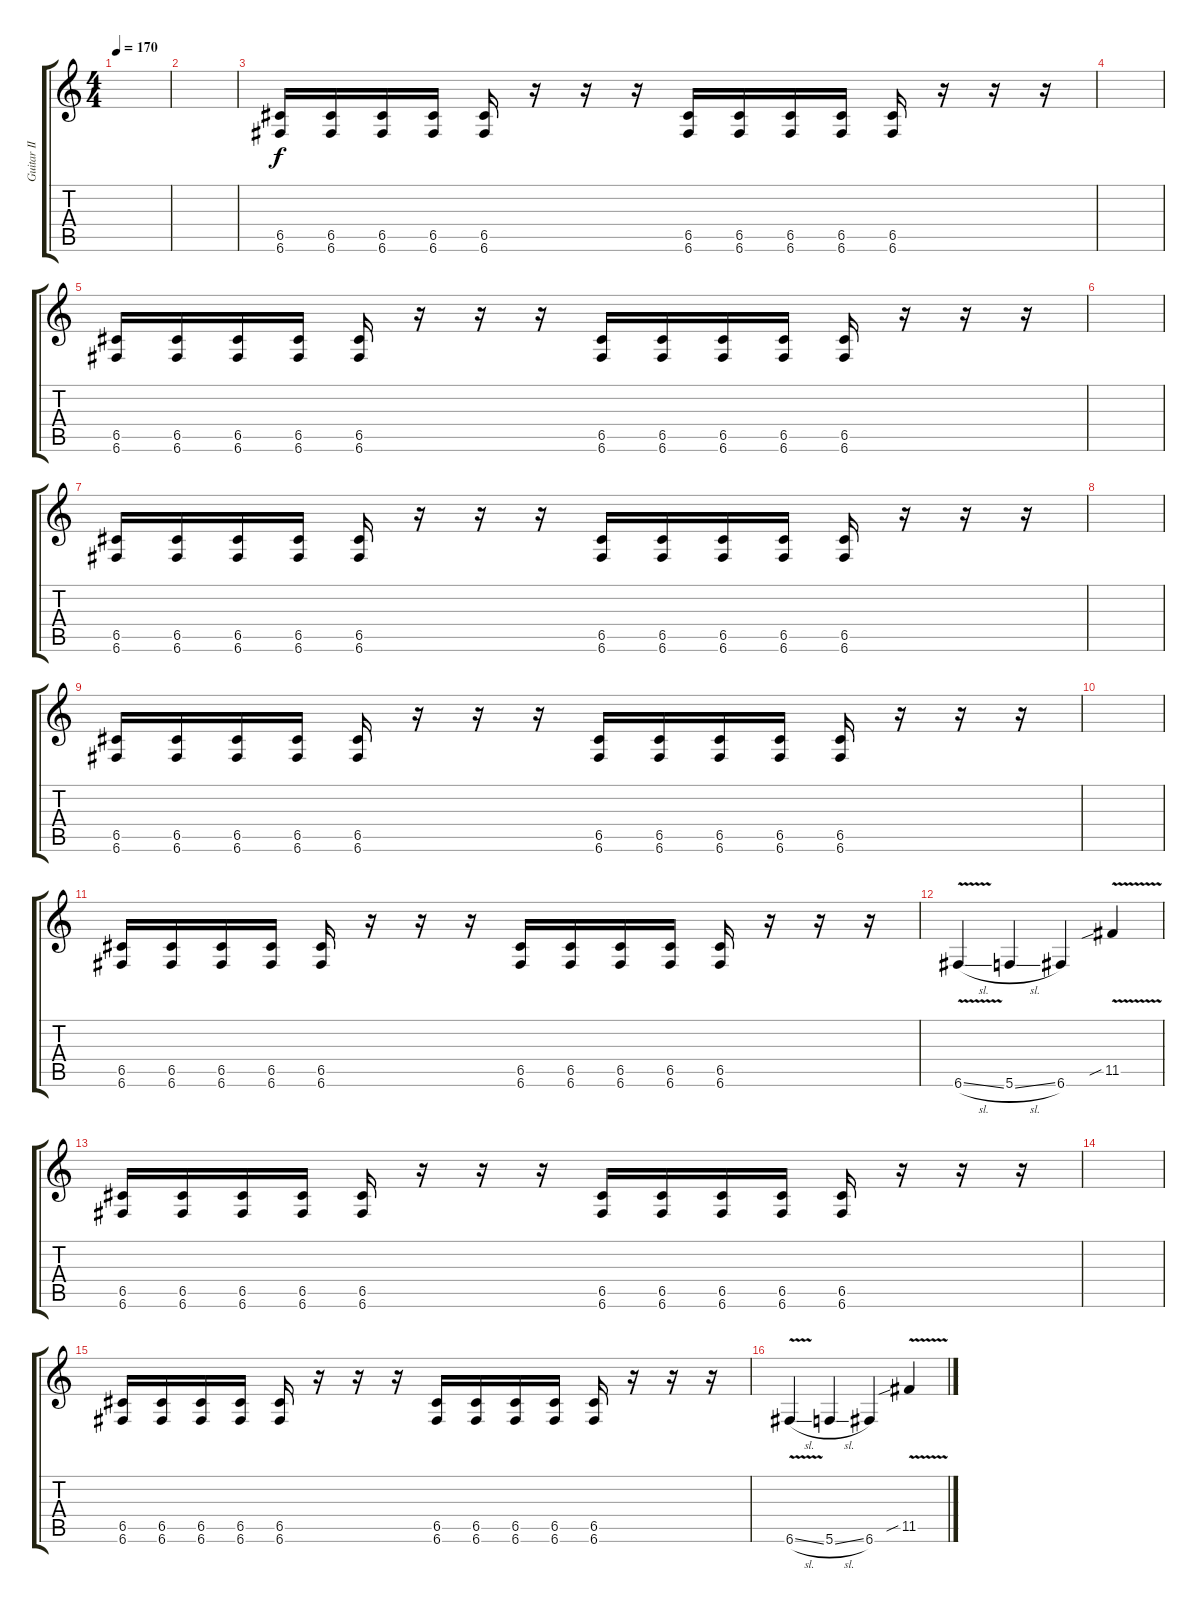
\track ("Guitar II" "Guitar II") {instrument overdrivenguitar}
\staff {score tabs}
\tuning (D4 A3 F3 C3 G2 C2) {hide}
\ts (4 4)
\tempo 170
\clef g2
\ks c
|
|
(6.5 6.6).16 (6.5 6.6).16 (6.5 6.6).16 (6.5 6.6).16 (6.5 6.6).16 r.16 r.16 r.16 (6.5 6.6).16 (6.5 6.6).16 (6.5 6.6).16 (6.5 6.6).16 (6.5 6.6).16 r.16 r.16 r.16 |
|
(6.5 6.6).16 (6.5 6.6).16 (6.5 6.6).16 (6.5 6.6).16 (6.5 6.6).16 r.16 r.16 r.16 (6.5 6.6).16 (6.5 6.6).16 (6.5 6.6).16 (6.5 6.6).16 (6.5 6.6).16 r.16 r.16 r.16 |
|
(6.5 6.6).16 (6.5 6.6).16 (6.5 6.6).16 (6.5 6.6).16 (6.5 6.6).16 r.16 r.16 r.16 (6.5 6.6).16 (6.5 6.6).16 (6.5 6.6).16 (6.5 6.6).16 (6.5 6.6).16 r.16 r.16 r.16 |
|
(6.5 6.6).16 (6.5 6.6).16 (6.5 6.6).16 (6.5 6.6).16 (6.5 6.6).16 r.16 r.16 r.16 (6.5 6.6).16 (6.5 6.6).16 (6.5 6.6).16 (6.5 6.6).16 (6.5 6.6).16 r.16 r.16 r.16 |
|
(6.5 6.6).16 (6.5 6.6).16 (6.5 6.6).16 (6.5 6.6).16 (6.5 6.6).16 r.16 r.16 r.16 (6.5 6.6).16 (6.5 6.6).16 (6.5 6.6).16 (6.5 6.6).16 (6.5 6.6).16 r.16 r.16 r.16 |
6.6{v sl}.4 5.6{sl}.4 6.6.4 11.5{v sib}.4 |
(6.5 6.6).16 (6.5 6.6).16 (6.5 6.6).16 (6.5 6.6).16 (6.5 6.6).16 r.16 r.16 r.16 (6.5 6.6).16 (6.5 6.6).16 (6.5 6.6).16 (6.5 6.6).16 (6.5 6.6).16 r.16 r.16 r.16 |
|
(6.5 6.6).16 (6.5 6.6).16 (6.5 6.6).16 (6.5 6.6).16 (6.5 6.6).16 r.16 r.16 r.16 (6.5 6.6).16 (6.5 6.6).16 (6.5 6.6).16 (6.5 6.6).16 (6.5 6.6).16 r.16 r.16 r.16 |
6.6{v sl}.4 5.6{sl}.4 6.6.4 11.5{v sib}.4
